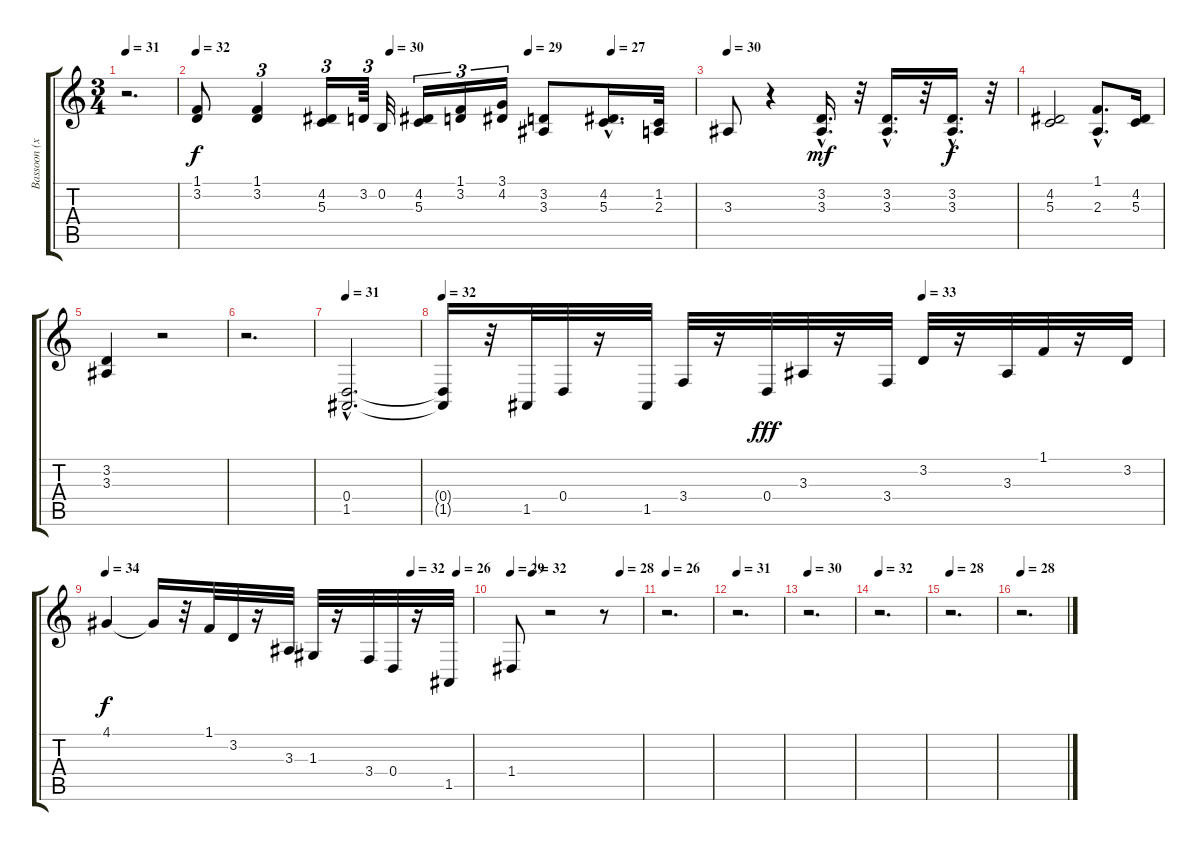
\track ("Bassoon (x2)" "Bassoon (x") {instrument bassoon}
\staff {score tabs}
\tuning (E4 B3 G3 D3 A2 E2) {hide}
\ts (3 4)
\tempo 31
\clef g2
\ks c
r.2{d dy f} |
\tempo 32
\tempo (30 0.3888888888888889)
\tempo (29 0.6666666666666666)
\tempo (27 0.8333333333333334)
(1.1 3.2).8 (1.1 3.2).4{tu (3 2)} (4.2 5.3).16{tu (3 2)} 3.2.64{tu (3 2)} 0.2.32 (4.2 5.3).16{tu (3 2)} (1.1 3.2).16{tu (3 2)} (3.1 4.2).16{tu (3 2)} (3.2 3.3).8 (4.2{hac} 5.3{hac}).16{d} (1.2 2.3).32 |
\tempo 30
3.3.8 r.4 (3.2{hac} 3.3{hac}).16{d dy mf} r.32 (3.2{hac} 3.3{hac}).16{d} r.32 (3.2{hac} 3.3{hac}).16{d dy f} r.32 |
(4.2 5.3).2 (1.1{hac} 2.3{hac}).8{d} (4.2 5.3).16 |
(3.2 3.3).4 r.2 |
r.2{d} |
\tempo 31
(0.4{hac} 1.5{hac}).2{d} |
\tempo 32
\tempo (33 0.6666666666666666)
(0.4{t} 1.5{t}).16 r.32 1.5.32 0.4.32 r.16 1.5.32 3.4.32 r.16 0.4.32{dy fff} 3.3.32 r.16 3.4.32 3.2.32 r.16 3.3.32 1.1.32 r.16 3.2.32 |
\tempo 34
\tempo (32 0.8333333333333334)
\tempo (26 0.9583333333333334)
4.1.4{dy f} 4.1{t}.16 r.32 1.1.32 3.2.32 r.16 3.3.32 1.3.32 r.16 3.4.32 0.4.32 r.16 1.5.32 |
\tempo 29
\tempo (32 0.16666666666666666)
\tempo (28 0.8333333333333334)
1.4.8 r.2 r.8 |
\tempo 26
r.2{d} |
\tempo 31
r.2{d} |
\tempo 30
r.2{d} |
\tempo 32
r.2{d} |
\tempo 28
r.2{d} |
\tempo 28
r.2{d}
